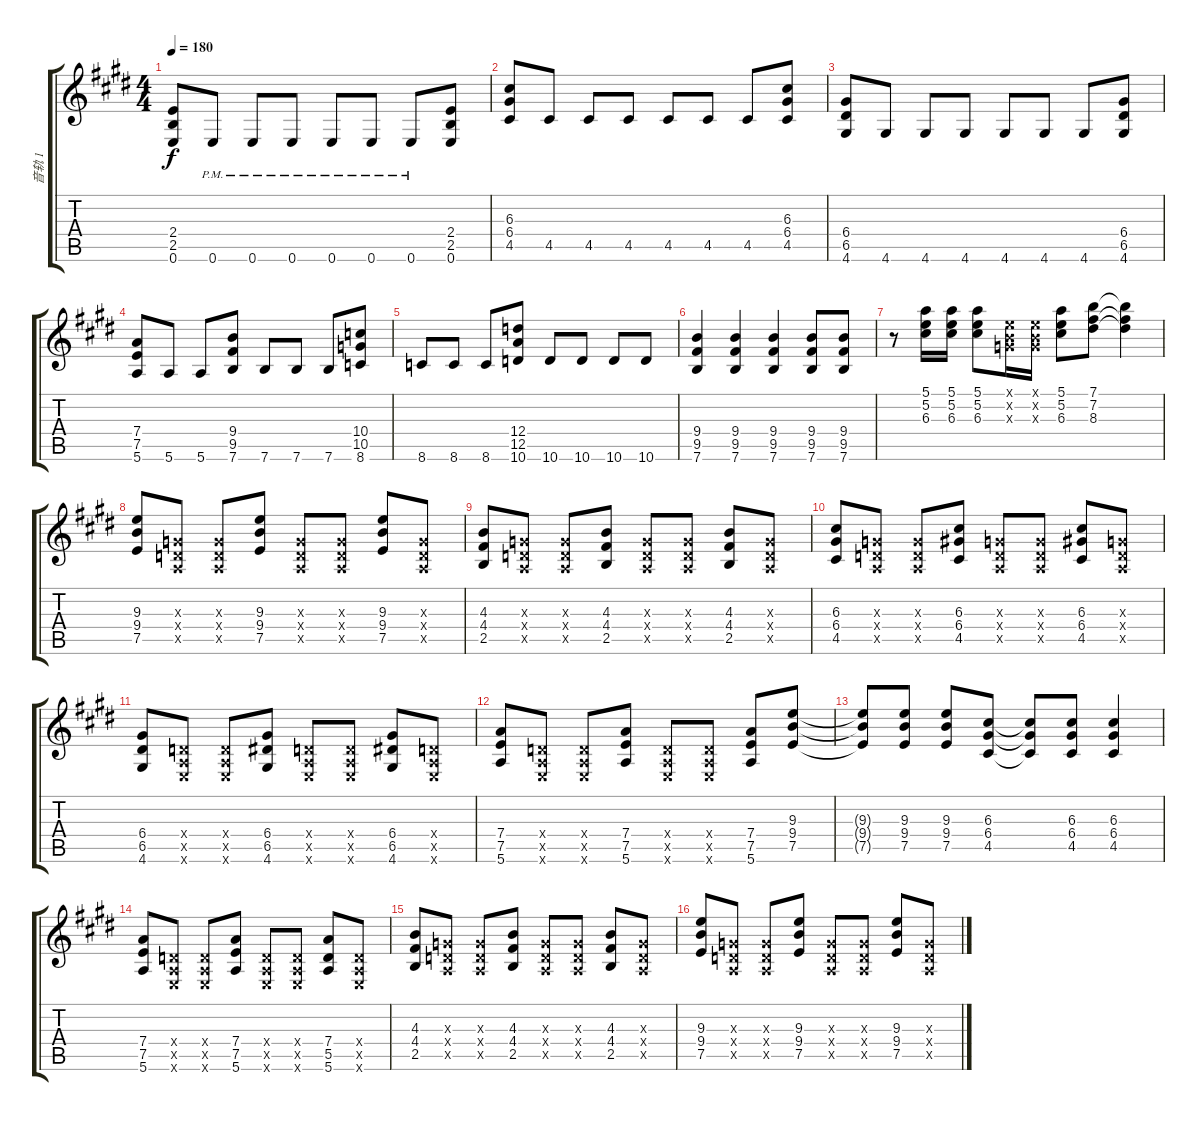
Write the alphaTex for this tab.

\track ("音轨 1" "音轨 1") {instrument distortionguitar}
\staff {score tabs}
\tuning (E4 B3 G3 D3 A2 E2) {hide}
\ts (4 4)
\tempo 180
\clef g2
\ks e
(2.4 2.5 0.6).8{dy f} 0.6{pm}.8 0.6{pm}.8 0.6{pm}.8 0.6{pm}.8 0.6{pm}.8 0.6{pm}.8 (2.4 2.5 0.6).8 |
(6.3 6.4 4.5).8 4.5.8 4.5.8 4.5.8 4.5.8 4.5.8 4.5.8 (6.3 6.4 4.5).8 |
(6.4 6.5 4.6).8 4.6.8 4.6.8 4.6.8 4.6.8 4.6.8 4.6.8 (6.4 6.5 4.6).8 |
(7.4 7.5 5.6).8 5.6.8 5.6.8 (9.4 9.5 7.6).8 7.6.8 7.6.8 7.6.8 (10.4 10.5 8.6).8 |
8.6.8 8.6.8 8.6.8 (12.4 12.5 10.6).8 10.6.8 10.6.8 10.6.8 10.6.8 |
(9.4 9.5 7.6).4 (9.4 9.5 7.6).4 (9.4 9.5 7.6).4 (9.4 9.5 7.6).8 (9.4 9.5 7.6).8 |
r.8 (5.1 5.2 6.3).16 (5.1 5.2 6.3).16 (5.1 5.2 6.3).8 (0.1{x} 0.2{x} 0.3{x}).16 (0.1{x} 0.2{x} 0.3{x}).16 (5.1 5.2 6.3).8 (7.1 7.2 8.3).8 (7.1{t} 7.2{t} 8.3{t}).4 |
(9.3 9.4 7.5).8 (0.3{x} 0.4{x} 0.5{x}).8 (0.3{x} 0.4{x} 0.5{x}).8 (9.3 9.4 7.5).8 (0.3{x} 0.4{x} 0.5{x}).8 (0.3{x} 0.4{x} 0.5{x}).8 (9.3 9.4 7.5).8 (0.3{x} 0.4{x} 0.5{x}).8 |
(4.3 4.4 2.5).8 (0.3{x} 0.4{x} 0.5{x}).8 (0.3{x} 0.4{x} 0.5{x}).8 (4.3 4.4 2.5).8 (0.3{x} 0.4{x} 0.5{x}).8 (0.3{x} 0.4{x} 0.5{x}).8 (4.3 4.4 2.5).8 (0.3{x} 0.4{x} 0.5{x}).8 |
(6.3 6.4 4.5).8 (0.3{x} 0.4{x} 0.5{x}).8 (0.3{x} 0.4{x} 0.5{x}).8 (6.3 6.4 4.5).8 (0.3{x} 0.4{x} 0.5{x}).8 (0.3{x} 0.4{x} 0.5{x}).8 (6.3 6.4 4.5).8 (0.3{x} 0.4{x} 0.5{x}).8 |
(6.4 6.5 4.6).8 (0.4{x} 0.5{x} 0.6{x}).8 (0.4{x} 0.5{x} 0.6{x}).8 (6.4 6.5 4.6).8 (0.4{x} 0.5{x} 0.6{x}).8 (0.4{x} 0.5{x} 0.6{x}).8 (6.4 6.5 4.6).8 (0.4{x} 0.5{x} 0.6{x}).8 |
(7.4 7.5 5.6).8 (0.4{x} 0.5{x} 0.6{x}).8 (0.4{x} 0.5{x} 0.6{x}).8 (7.4 7.5 5.6).8 (0.4{x} 0.5{x} 0.6{x}).8 (0.4{x} 0.5{x} 0.6{x}).8 (7.4 7.5 5.6).8 (9.3 9.4 7.5).8 |
(9.3{t} 9.4{t} 7.5{t}).8 (9.3 9.4 7.5).8 (9.3 9.4 7.5).8 (6.3 6.4 4.5).8 (6.3{t} 6.4{t} 4.5{t}).8 (6.3 6.4 4.5).8 (6.3 6.4 4.5).4 |
(7.4 7.5 5.6).8 (0.4{x} 0.5{x} 0.6{x}).8 (0.4{x} 0.5{x} 0.6{x}).8 (7.4 7.5 5.6).8 (0.4{x} 0.5{x} 0.6{x}).8 (0.4{x} 0.5{x} 0.6{x}).8 (7.4 5.5 5.6).8 (0.4{x} 0.5{x} 0.6{x}).8 |
(4.3 4.4 2.5).8 (0.3{x} 0.4{x} 0.5{x}).8 (0.3{x} 0.4{x} 0.5{x}).8 (4.3 4.4 2.5).8 (0.3{x} 0.4{x} 0.5{x}).8 (0.3{x} 0.4{x} 0.5{x}).8 (4.3 4.4 2.5).8 (0.3{x} 0.4{x} 0.5{x}).8 |
(9.3 9.4 7.5).8 (0.3{x} 0.4{x} 0.5{x}).8 (0.3{x} 0.4{x} 0.5{x}).8 (9.3 9.4 7.5).8 (0.3{x} 0.4{x} 0.5{x}).8 (0.3{x} 0.4{x} 0.5{x}).8 (9.3 9.4 7.5).8 (0.3{x} 0.4{x} 0.5{x}).8
